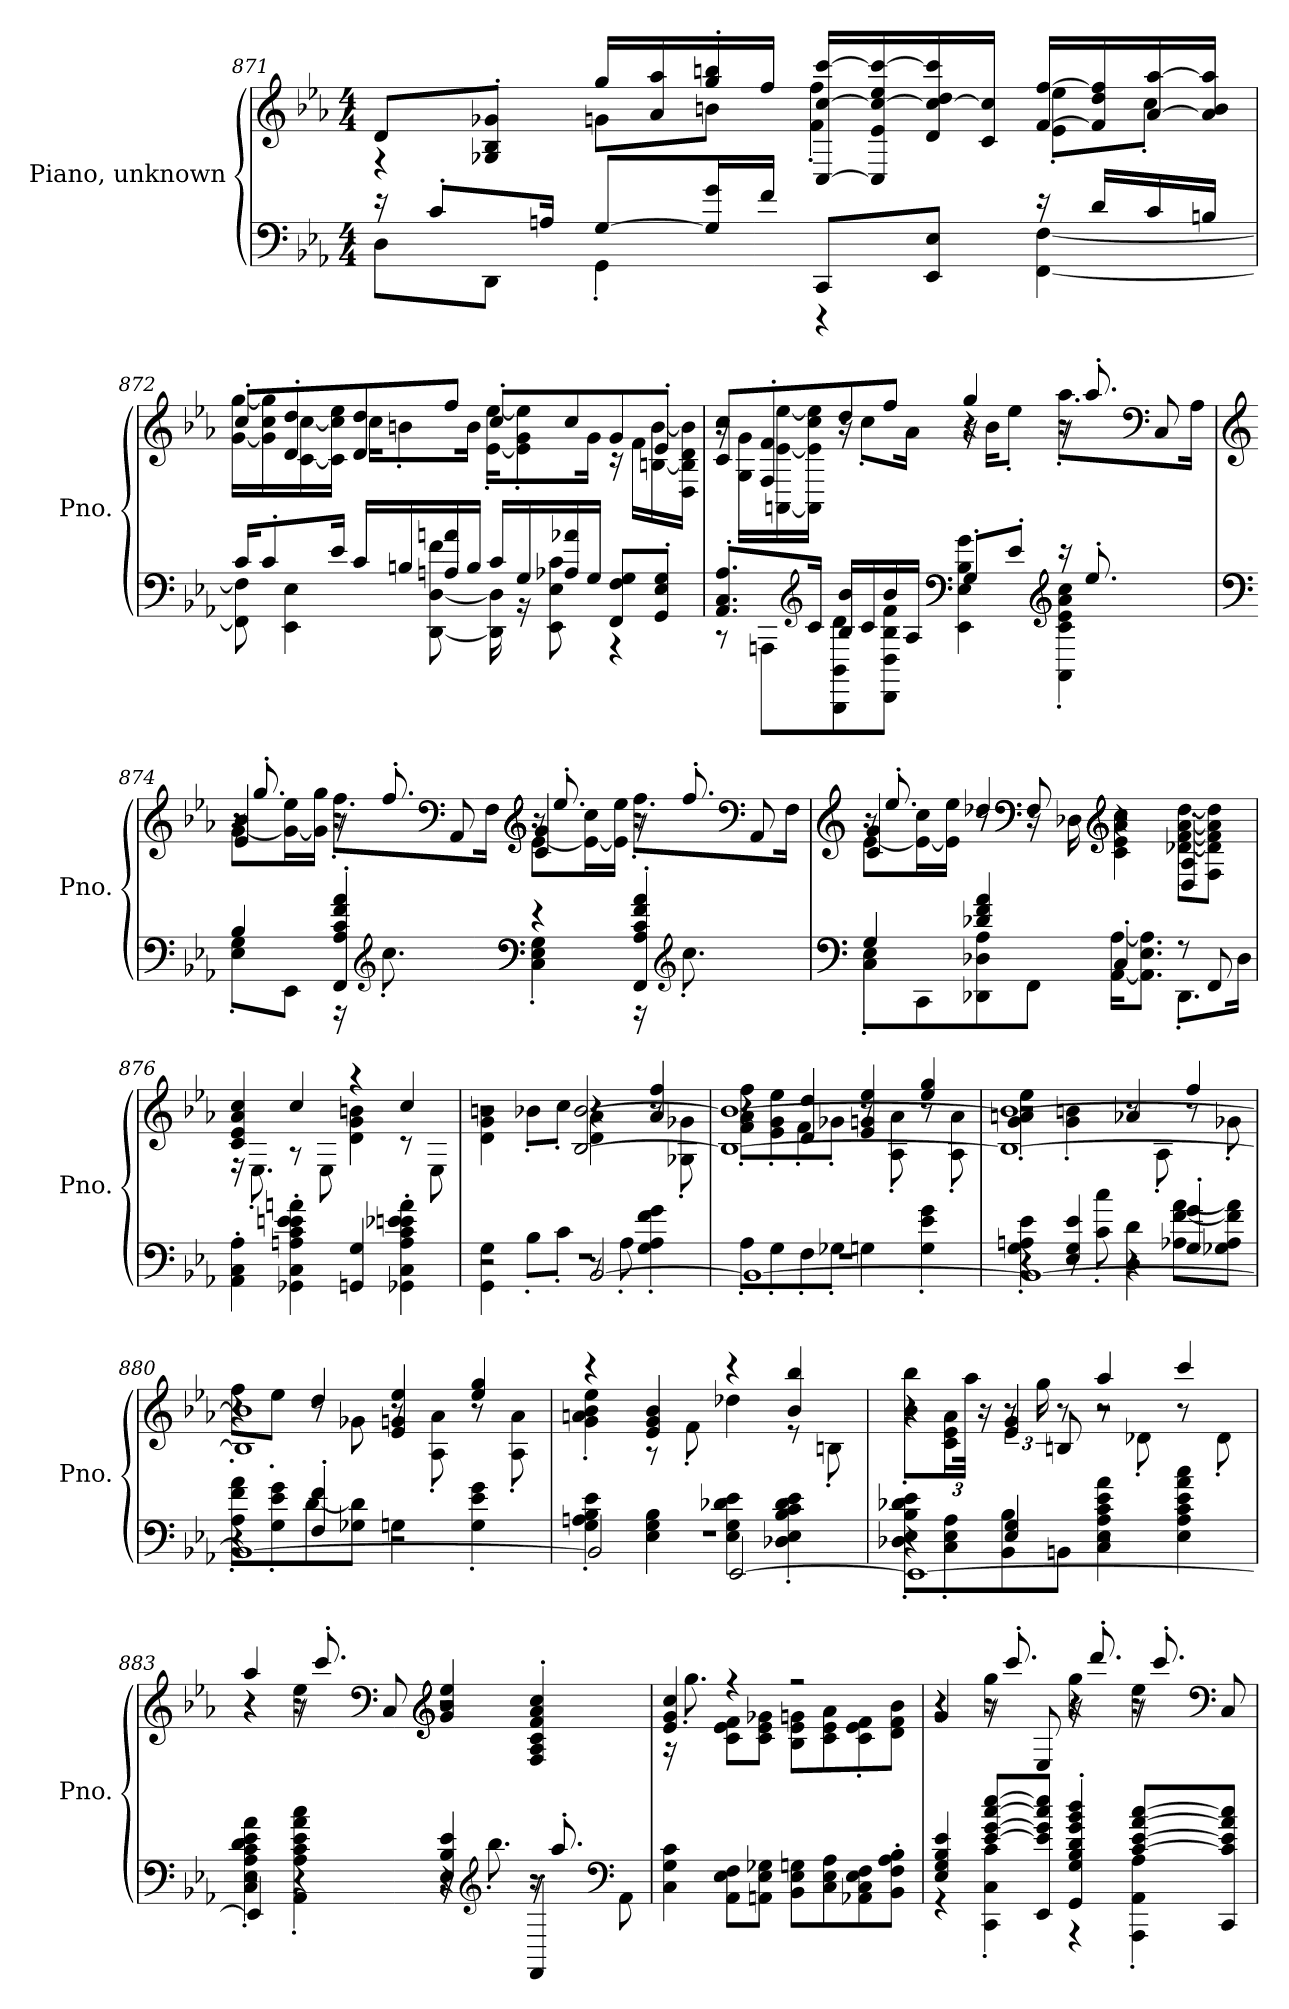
**kern	**kern
*part1	*part1
*staff2	*staff1
*I"Piano, unknown	*
*I'Pno.	*
!!LO:LB:g=z
*clefF4	*clefG2
*k[b-e-a-]	*k[b-e-a-]
*M4/4	*M4/4
=871	=871
*^	*^
16r	8D\L	8d/L	4r
8c'/L	.	.	.
.	8DD\J	8G-X/' 8B-/' 8g-X/'J	.
16An/Jk	.	.	.
[8G/L	4GG'\	16gg/LL	8gn\L
.	.	16a-/ 16aa-/	.
16G/] 16g/L	.	16gg/' 16bbn/'	8bn\J
16f/JJ	.	16ff/JJ	.
8CC/L	4r	[16C/ [16cc/ [16ccc/LL	4f\' 4ff\'
.	.	16C/] 16e-/ 16cc/_ 16ee-/ 16ccc/_	.
8EE-/ 8E-/J	.	16d/ 16cc/_ 16dd/ 16ccc/]	.
.	.	16c/ 16cc/]JJ	.
16r	[4FF\ [4F\	[16f/ [16ff/LL	8e-\' 8ee-\'L
16d/LL	.	16f/] 16dd/ 16ff/]	.
16c/	.	[16a-/ [16aa-/	8cc'\J
16Bn/JJ	.	16a-/] 16b/ 16aa-/]JJ	.
!!LO:PB:g=z	!!
=872	=872	=872	=872
16c/KL	8FF\] 8F\]	8cc'/L	[16g\ [16gg\LL
8c'/	.	.	16g\] 16cc\ 16gg\]
.	4EE-\ 4E-\	8d/' 8dd/'	[16c\ [16cc\
16e-/Jk	.	.	16c\] 16cc\] 16ee-\JJ
16c/LL	.	8d/ 8dd/	16cc\KL
16Bn/	.	.	8bn'\
16An/ 16an/	[8DD\ [8D\ 8f\	8ff/J	.
16B/JJ	.	.	16b\Jk
16c/LL	16DD\] 16D\]	8cc'/L	[16e-\' [16ee-\'KL
16G/	16r	.	8e-\]' 8g\' 8ee-\]'
16A-X/ 16a-X/	8EE-\ 8E-\ 8c\	8cc/	.
16G/JJ	.	.	16g\Jk
8FF/ 8F/ 8G/L	4r	8g/	16r
.	.	.	16f\LL
8GG/' 8E-/' 8G/'J	.	8e-'/J	[16Bn\ [16b\
.	.	.	16D\ 16B\] 16d\ 16b\]JJ
!!LO:LB:g=z
=873	=873	=873	=873
*	*	*	*^
8.AA-/' 8.C/' 8.A-/'L	8r	8c/ 8cc/L	16r	2r
.	.	.	16G\ 16g\LL	.
.	8AAAn\L	8F/' 8f/'	[16AAn\ [16e-\ [16ee-\	.
*clefG2	*	*	*	*
16c/Jk	.	.	16AA\] 16e-\] 16cc\ 16ee-\]JJ	.
16B-/ 16b-/LL	8BBB-\ 8BB-\ 8d\	8dd/	16r	.
16c/	.	.	8cc'\L	.
16b-/	8DD\ 8D\ 8B-\ 8f\J	8ff/J	.	.
16A-/JJ	.	.	16a-\Jk	.
*clefF4	*	*	*	*
8G'/L	4EE-\ 4E-\ 4B-\ 4g\	4gg/	16r	4r
.	.	.	16b-\KL	.
8e-'/J	.	.	8ee-'\J	.
*clefG2	*	*	*	*
16r	4AA-\' 4c\' 4e-\' 4a-\' 4cc\'	16r	8.aa-'\L	8r
8.ee-'/	.	8.aa-'/	.	.
*	*	*clefF4	*	*
.	.	.	.	8C/
.	.	.	16A-\Jk	.
!!LO:LB:g=z	!!	!!
=874	=874	=874	=874	=874
*clefF4	*	*clefG2	*	*
4B-/	8E-\' 8G\'L	16r	[8g\L	4e-/ 4b-/
.	.	8.gg'/	.	.
.	8EE-\J	.	16g\_ 16ee-\L	.
.	.	.	16g\] 16gg\JJ	.
4FF/' 4A-/' 4c/' 4f/' 4a-/'	16r	16r	8.ff'\L	8r
*clefG2	*	*	*	*
.	8.cc'\	8.ff'/	.	.
*	*	*clefF4	*	*
.	.	.	.	8AA-/
.	.	.	16F\Jk	.
*clefF4	*	*clefG2	*	*
4r	4C\' 4E-\' 4G\'	16r	[8e-\L	4c/ 4g/
.	.	8.ee-'/	.	.
.	.	.	16e-\_ 16cc\L	.
.	.	.	16e-\] 16ee-\JJ	.
4FF/' 4A-/' 4c/' 4f/' 4a-/'	16r	16r	8.ff'\L	8r
*clefG2	*	*	*	*
.	8.cc'\	8.ff'/	.	.
*	*	*clefF4	*	*
.	.	.	.	8AA-/
.	.	.	16F\Jk	.
!!LO:LB:g=z	!!	!!
=875	=875	=875	=875	=875
*clefF4	*	*clefG2	*	*
4G/	8C\' 8E-\'L	16r	[8e-\L	4c/ 4g/
.	.	8.ee-'/	.	.
.	8CC\	.	16e-\_ 16cc\L	.
.	.	.	16e-\] 16ee-\JJ	.
4d-X/ 4f/ 4a-/	8DD-X\ 8D-X\ 8A-\	4dd-X/	8r	8r
*	*	*clefF4	*	*
.	8FF\J	.	16r	8F/
.	.	.	16D-X\	.
*	*	*clefG2	*	*
4C'/	[16AA-\ [16A-\KL	2r	4c\ 4e-\ 4a-\ 4cc\	4r
.	8.AA-\] 8.E-\ 8.A-\]J	.	.	.
8r	8.DD-'\L	.	[8d-X\ [8f\ [8a-\ [8dd-\L	4D-/' 4A-/'
8FF/	.	.	8F\ 8d-\] 8f\] 8a-\] 8dd-\]J	.
.	16D-\Jk	.	.	.
*v	*v	*	*	*
*	*	*v	*v
=876	=876	=876
4AA-\' 4C\' 4A-\'	4c/ 4e-/ 4a-/ 4cc/	16r
.	.	8.E-'\
4GG-X\' 4C\' 4An\' 4c\' 4e-\' 4en\' 4an\'	4cc/	8r
.	.	8E-\
4GGn/ 4G/	4r	4d\ 4g\ 4bn\
4GG-X\' 4C\' 4A\' 4c\' 4e-X\' 4en\' 4a\'	4cc/	8r
.	.	8E-\
=877	=877	=877
*^	*	*^
*	*^	*	*	*
1r	4GG\ 4G\	2r	2r	4d\ 4g\ 4bn\	2r
.	8B-'\L	.	.	8b-X'\L	.
.	8c'\J	.	.	8cc'\J	.
.	8r	[2BB-/	4r	4d\ 4a-\	[2B-/ [2b-/
.	8A-'\	.	.	.	.
.	4G\' 4A-\' 4f\' 4g\'	.	4a-/ 4ff/	8r	.
.	.	.	.	8G-X\' 8g-X\'	.
!!LO:LB:g=z	!!	!!
=878	=878	=878	=878	=878	=878
1r	8A-'\L	1BB-_	4r	8f\' 8a-\' 8ff\'L	1B-_ 1b-_
.	8G'\	.	.	8e-\' 8g\' 8ee-\'	.
.	8F'\	.	4d/ 4dd/	8f'\	.
.	8G-X'\J	.	.	8g-X'\J	.
.	4Gn\	.	4e-/ 4gn/ 4ee-/	8r	.
.	.	.	.	8A-\' 8a-\'	.
.	4G\' 4e-\' 4g\'	.	4ee-/ 4gg/	8r	.
.	.	.	.	8A-\' 8a-\'	.
=879	=879	=879	=879	=879	=879
4r	4G\' 4An\' 4e-\'	1BB-_	2r	4g\' 4an\' 4ee-\'	1B-_ 1b-_
4E-/ 4G/ 4e-/	8r	.	.	4g\' 4bn\'	.
.	8c\' 8cc\'	.	.	.	.
4r	4D\ 4d\	.	4a-X/	8r	.
.	.	.	.	8A-'\	.
4G/' 4g/'	[8A-X\ [8f\ [8a-\L	.	4ff/	8r	.
.	8G-X\ 8A-\] 8f\] 8a-\]J	.	.	8g-X'\	.
=880	=880	=880	=880	=880	=880
4r	8A-\' 8f\' 8a-\'L	1BB-_	4r	8ff'\L	1B-] 1b-]
.	8G\' 8e-\' 8g\'	.	.	8ee-'\J	.
4F/' 4f/'	[8d\	.	4dd/	8r	.
.	8G-X\ 8d\]J	.	.	8g-X\	.
2r	4Gn\	.	4e-/ 4gn/ 4ee-/	8r	.
.	.	.	.	8A-\' 8a-\'	.
.	4G\' 4e-\' 4g\'	.	4ee-/ 4gg/	8r	.
.	.	.	.	8A-\' 8a-\'	.
*	*	*	*	*v	*v
!!LO:LB:g=z
=881	=881	=881	=881	=881
1r	4G\' 4An\' 4B-\' 4e-\'	2BB-/]	4r	4g\' 4an\' 4b-\' 4ee-\'
.	4E-\ 4G\ 4B-\	.	4e-/ 4g/ 4b-/	8r
.	.	.	.	8f'\
.	4E-\ 4G\ 4d-X\ 4e-\	[2EE-/	4r	4dd-X\
.	4D-X\' 4E-\' 4B-\' 4c\' 4d-\' 4e-\'	.	4b-/ 4bb-/	8r
.	.	.	.	8Bn'\
=882	=882	=882	=882	=882
*	*	*	*	*^
4r	8D-X\' 8E-\' 8B-\' 8d-X\' 8e-\'L	1EE-_	4r	8b-\' 8bb-\'L	4r
*	*	*	*	*Xbrackettup	*
.	8C\' 8E-\' 8A-\'	.	.	24c\ 24e-\ 24a-\L	.
.	.	.	.	48aa-\JJk	.
.	.	.	.	16r	.
*	*	*	*	*brackettup	*
4E-/ 4G/	8BB-\ 8B-\	.	8r	12r	4e-/ 4g/
.	.	.	.	24gg\	.
.	8BBn\J	.	8Bn/	8r	.
2r	4C\ 4E-\ 4A-\ 4c\ 4e-\ 4a-\	.	4aa-/	8r	2r
.	.	.	.	8d-X'\	.
.	4E-\ 4A-\ 4c\ 4e-\ 4a-\ 4cc\	.	4ccc/	8r	.
.	.	.	.	8d-'\	.
!!LO:PB:g=z	!!	!!
=883	=883	=883	=883	=883	=883
2r	4C\' 4E-\' 4A-\' 4c\' 4d\' 4e-\' 4a-\'	4EE-/]	4r	4r	4aa-/
.	4AA-\' 4A-\' 4c\' 4e-\' 4a-\' 4cc\'	4r	16r	4ee-\	8r
.	.	.	8.ccc'/	.	.
*	*	*	*clefF4	*	*
.	.	.	.	.	8C/
*	*	*	*clefG2	*	*
4r	16r	4E-/ 4B-/ 4e-/	2r	2r	4g/ 4b-/ 4ee-/
*clefG2	*	*	*	*	*
.	8.bb-'\	.	.	.	.
16r	8r	4FF'/	.	.	4F/' 4A-/' 4c/' 4f/' 4a-/' 4cc/'
8.aa-'/	.	.	.	.	.
*clefF4	*	*	*	*	*
.	8AA-\	.	.	.	.
*v	*v	*v	*	*	*
*	*	*v	*v
=884	=884	=884
4C\ 4G\ 4c\	4e-/ 4g/ 4cc/	16r
.	.	8.gg'\
8AA-\ 8E-\ 8F\L	4r	8c\ 8e-\ 8f\L
8AAn\ 8E-\ 8G-X\J	.	8c\ 8e-\ 8g-X\J
8BB-\ 8E-\ 8Gn\L	2r	8B-\ 8e-\ 8gn\L
8C\ 8E-\ 8A-\	.	8c\ 8e-\ 8a-\
8AA-X\ 8C\ 8E-\ 8F\	.	8c\' 8e-\' 8f\'
8BB-\' 8F\' 8A-\' 8B-\'J	.	8d\ 8f\ 8b-\J
!!LO:LB:g=z
=885	=885	=885
*^	*	*^
4E-/ 4G/ 4B-/ 4e-/	4r	4r	4r	4g/
[8e-/ [8g/ [8cc/ [8ee-/L	4CC\' 4C\' 4c\'	16r	4gg\	8r
.	.	8.ccc'/	.	.
8EE-/ 8e-/] 8g/] 8cc/] 8ee-/]J	.	.	.	8E-/
4GG/' 4G/' 4B-/' 4d/' 4g/' 4b-/' 4dd/'	4r	4r	4gg\	16r
.	.	.	.	8.ddd'/
[8c/ [8e-/ [8a-/ [8cc/L	4AAA-\' 4AA-\' 4A-\'	16r	4ee-\	8r
.	.	8.ccc'/	.	.
*	*	*clefF4	*	*
8CC/ 8c/] 8e-/] 8a-/] 8cc/]J	.	.	.	8C/
*v	*v	*	*	*
*	*v	*v	*v
=	=
*-	*-
